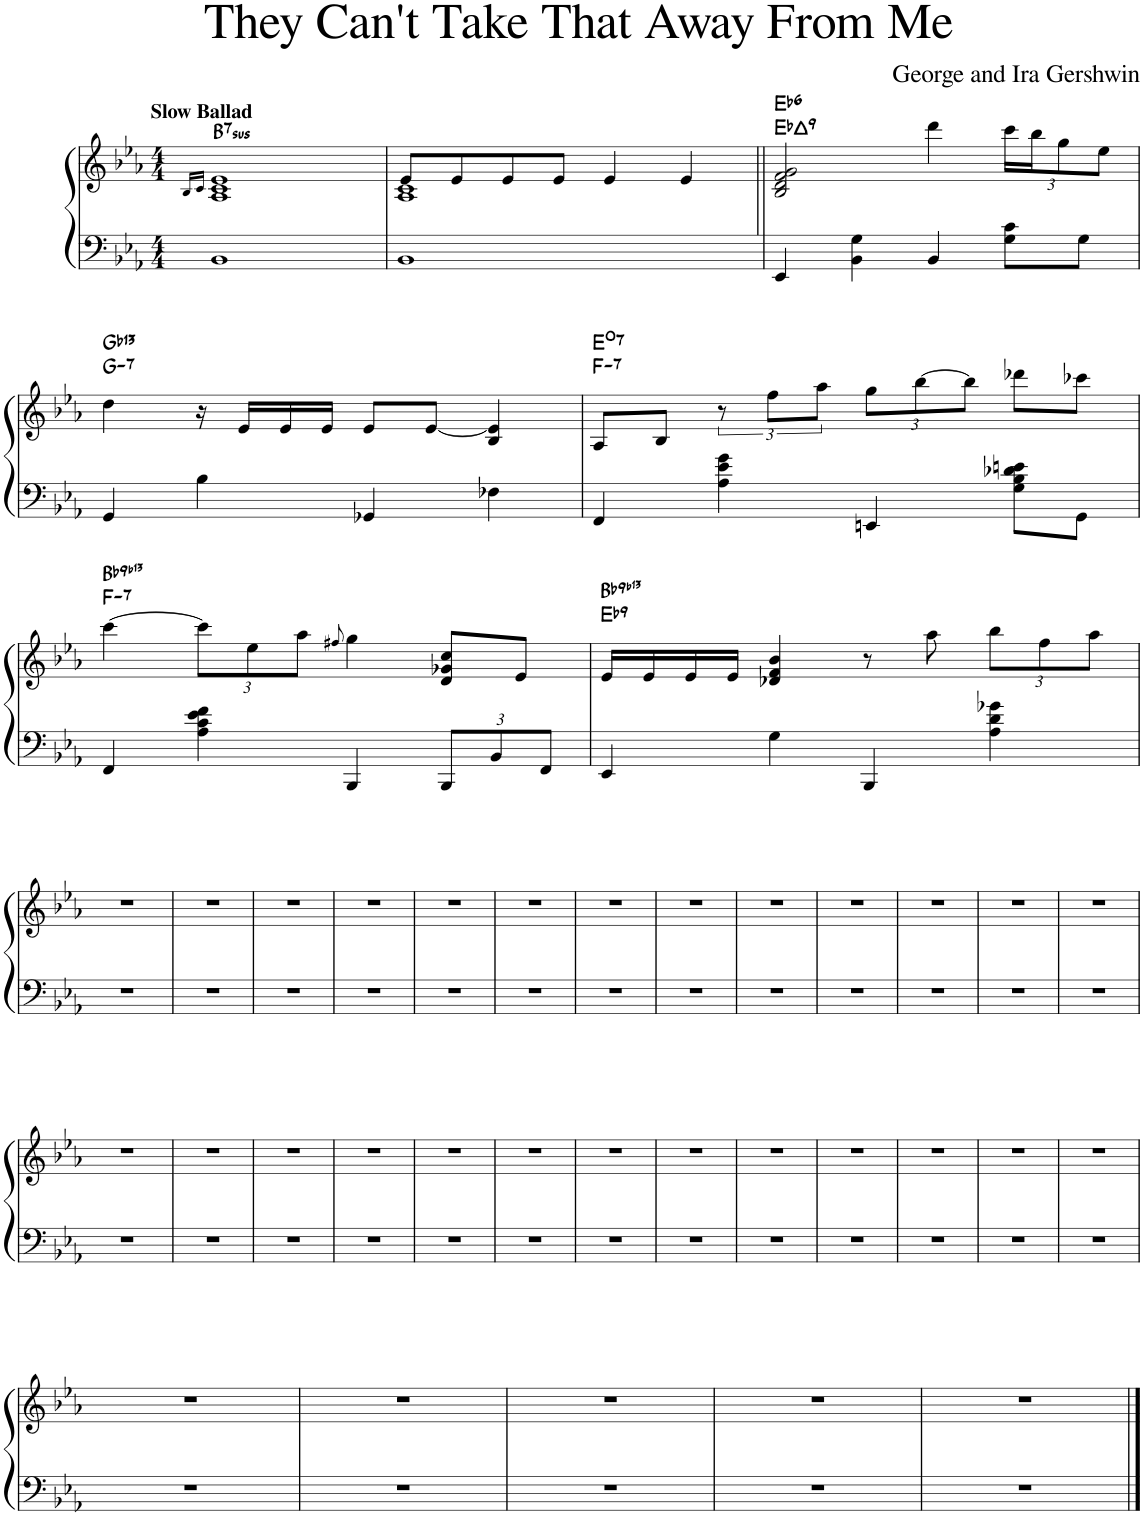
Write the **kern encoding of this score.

**kern	**kern	**harte
*part1	*part1	*part1
*staff2	*staff1	*
*I"Piano	*	*
*I'Pno	*	*
*clefF4	*clefG2	*
*k[b-e-a-]	*k[b-e-a-]	*
*M4/4	*M4/4	*
=1	=1	=1
.	16qB-/LL	.
.	16qc/JJ	.
*	*^	*
!	!LO:TX:a:B:t=Slow Ballad	!	!LO:H:kt=7sus
1BB-	1e-	1A- 1c	B:sus4(7)
=2	=2	=2	=2
1BB-	8e-/L	1A- 1c	.
.	8e-/	.	.
.	8e-/	.	.
.	8e-/J	.	.
.	4e-/	.	.
.	4e-/	.	.
*	*v	*v	*
=3||	=3||	=3||
!	!	!LO:H:n=1:kt=ma9
!	!	!LO:H:n=2:kt=6
4EE-/	2B-/ 2d/ 2f/ 2g/	Eb:maj9 Eb:maj6
4BB-\ 4G\	.	.
4BB-/	4ddd\	.
*	*Xbrackettup	*
8G\ 8c\L	24ccc\LL	.
.	24bb-\J	.
.	12gg\	.
8G\J	.	.
.	12ee-\J	.
!!LO:LB:g=z
=4	=4	=4
!	!	!LO:H:n=1:kt=7
!	!	!LO:H:n=2:kt=13
4GG/	4dd\	G:min7 Gb:9(11,13)
4B-\	16r	.
.	16e-/LL	.
.	16e-/	.
.	16e-/JJ	.
4GG-X/	8e-/L	.
.	[8e-/J	.
4F-X\	4B-/ 4e-/]	.
=5	=5	=5
!	!	!LO:H:n=1:kt=7
!	!	!LO:H:n=2:kt=7
4FF/	8A-/L	F:min7 E:dim7
.	8B-/J	.
*	*brackettup	*
4A-\ 4e-\ 4g\	12r	.
.	12ff\L	.
.	12aa-\J	.
*	*Xbrackettup	*
4EEn/	12gg\L	.
.	[12bb-\	.
.	12bb-\J]	.
8G\ 8B-\ 8d-X\ 8en\L	8ddd-X\L	.
8GG\J	8ccc-X\J	.
!!LO:LB:g=z
=6	=6	=6
!	!	!LO:H:n=1:kt=7
!	!	!LO:H:n=2:kt=9
4FF/	[4ccc\	F:min7 Bb:9(b13)
4A-\ 4c\ 4e-\ 4f\	12ccc\L]	.
.	12ee-\	.
.	12aa-\J	.
.	8qff#X/	.
4BBB-/	4gg\	.
*Xbrackettup	*	*
12BBB-/L	8d/ 8g-X/ 8cc/L	.
12BB-/	.	.
.	8e-/J	.
12FF/J	.	.
=7	=7	=7
!	!	!LO:H:n=1:kt=9
!	!	!LO:H:n=2:kt=9
4EE-/	16e-/LL	Eb:9 Bb:9(b13)
.	16e-/	.
.	16e-/	.
.	16e-/JJ	.
4G\	4d-X/ 4f/ 4b-/	.
4BBB-/	8r	.
.	8aa-\	.
4A-\ 4d\ 4g-X\	12bb-\L	.
.	12ff\	.
.	12aa-\J	.
!!LO:LB:g=z
=8	=8	=8
1r	1r	.
=9	=9	=9
1r	1r	.
=10	=10	=10
1r	1r	.
=11	=11	=11
1r	1r	.
=12	=12	=12
1r	1r	.
=13	=13	=13
1r	1r	.
=14	=14	=14
1r	1r	.
=15	=15	=15
1r	1r	.
=16	=16	=16
1r	1r	.
=17	=17	=17
1r	1r	.
=18	=18	=18
1r	1r	.
=19	=19	=19
1r	1r	.
=20	=20	=20
1r	1r	.
!!LO:LB:g=z
=21	=21	=21
1r	1r	.
=22	=22	=22
1r	1r	.
=23	=23	=23
1r	1r	.
=24	=24	=24
1r	1r	.
=25	=25	=25
1r	1r	.
=26	=26	=26
1r	1r	.
=27	=27	=27
1r	1r	.
=28	=28	=28
1r	1r	.
=29	=29	=29
1r	1r	.
=30	=30	=30
1r	1r	.
=31	=31	=31
1r	1r	.
=32	=32	=32
1r	1r	.
=33	=33	=33
1r	1r	.
!!LO:LB:g=z
=34	=34	=34
1r	1r	.
=35	=35	=35
1r	1r	.
=36	=36	=36
1r	1r	.
=37	=37	=37
1r	1r	.
=38	=38	=38
1r	1r	.
==	==	==
*-	*-	*-
